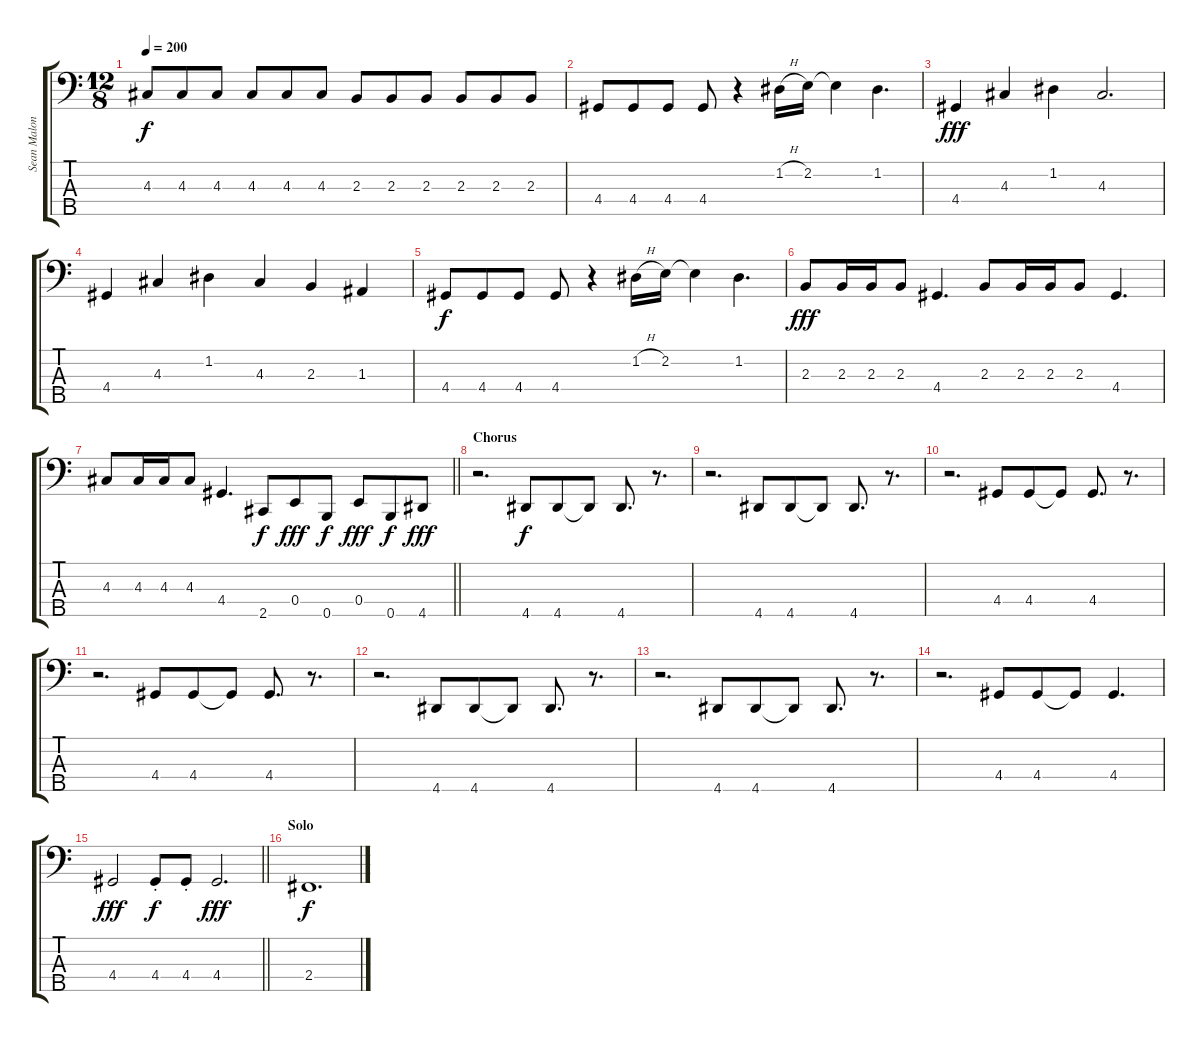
\track ("Sean Malone" "Sean Malon") {instrument fretlessbass}
\staff {score tabs}
\tuning (G2 D2 A1 E1 B0) {hide}
\ts (12 8)
\tempo 200
\clef f4
\ks c
4.3.8{dy f} 4.3.8 4.3.8 4.3.8 4.3.8 4.3.8 2.3.8 2.3.8 2.3.8 2.3.8 2.3.8 2.3.8 |
4.4.8 4.4.8 4.4.8 4.4.8 r.4 1.2{h}.16 2.2.16 2.2{t}.4 1.2.4{d} |
4.4.4{dy fff} 4.3.4 1.2.4 4.3.2{d} |
4.4.4 4.3.4 1.2.4 4.3.4 2.3.4 1.3.4 |
4.4.8{dy f} 4.4.8 4.4.8 4.4.8 r.4 1.2{h}.16 2.2.16 2.2{t}.4 1.2.4{d} |
2.3.8{dy fff} 2.3.16 2.3.16 2.3.8 4.4.4{d} 2.3.8 2.3.16 2.3.16 2.3.8 4.4.4{d} |
\barLineRight lightlight
4.3.8 4.3.16 4.3.16 4.3.8 4.4.4{d} 2.5.8{dy f} 0.4.8{dy fff} 0.5.8{dy f} 0.4.8{dy fff} 0.5.8{dy f} 4.5.8{dy fff} |
\section ("" "Chorus")
r.2{d} 4.5.8{dy f} 4.5.8 4.5{t}.8 4.5.8{d} r.8{d} |
r.2{d} 4.5.8 4.5.8 4.5{t}.8 4.5.8{d} r.8{d} |
r.2{d} 4.4.8 4.4.8 4.4{t}.8 4.4.8{d} r.8{d} |
r.2{d} 4.4.8 4.4.8 4.4{t}.8 4.4.8{d} r.8{d} |
r.2{d} 4.5.8 4.5.8 4.5{t}.8 4.5.8{d} r.8{d} |
r.2{d} 4.5.8 4.5.8 4.5{t}.8 4.5.8{d} r.8{d} |
r.2{d} 4.4.8 4.4.8 4.4{t}.8 4.4.4{d} |
\barLineRight lightlight
4.4.2{dy fff} 4.4{st}.8{dy f} 4.4{st}.8 4.4.2{d dy fff} |
\section ("" "Solo")
2.4.1{d dy f}
